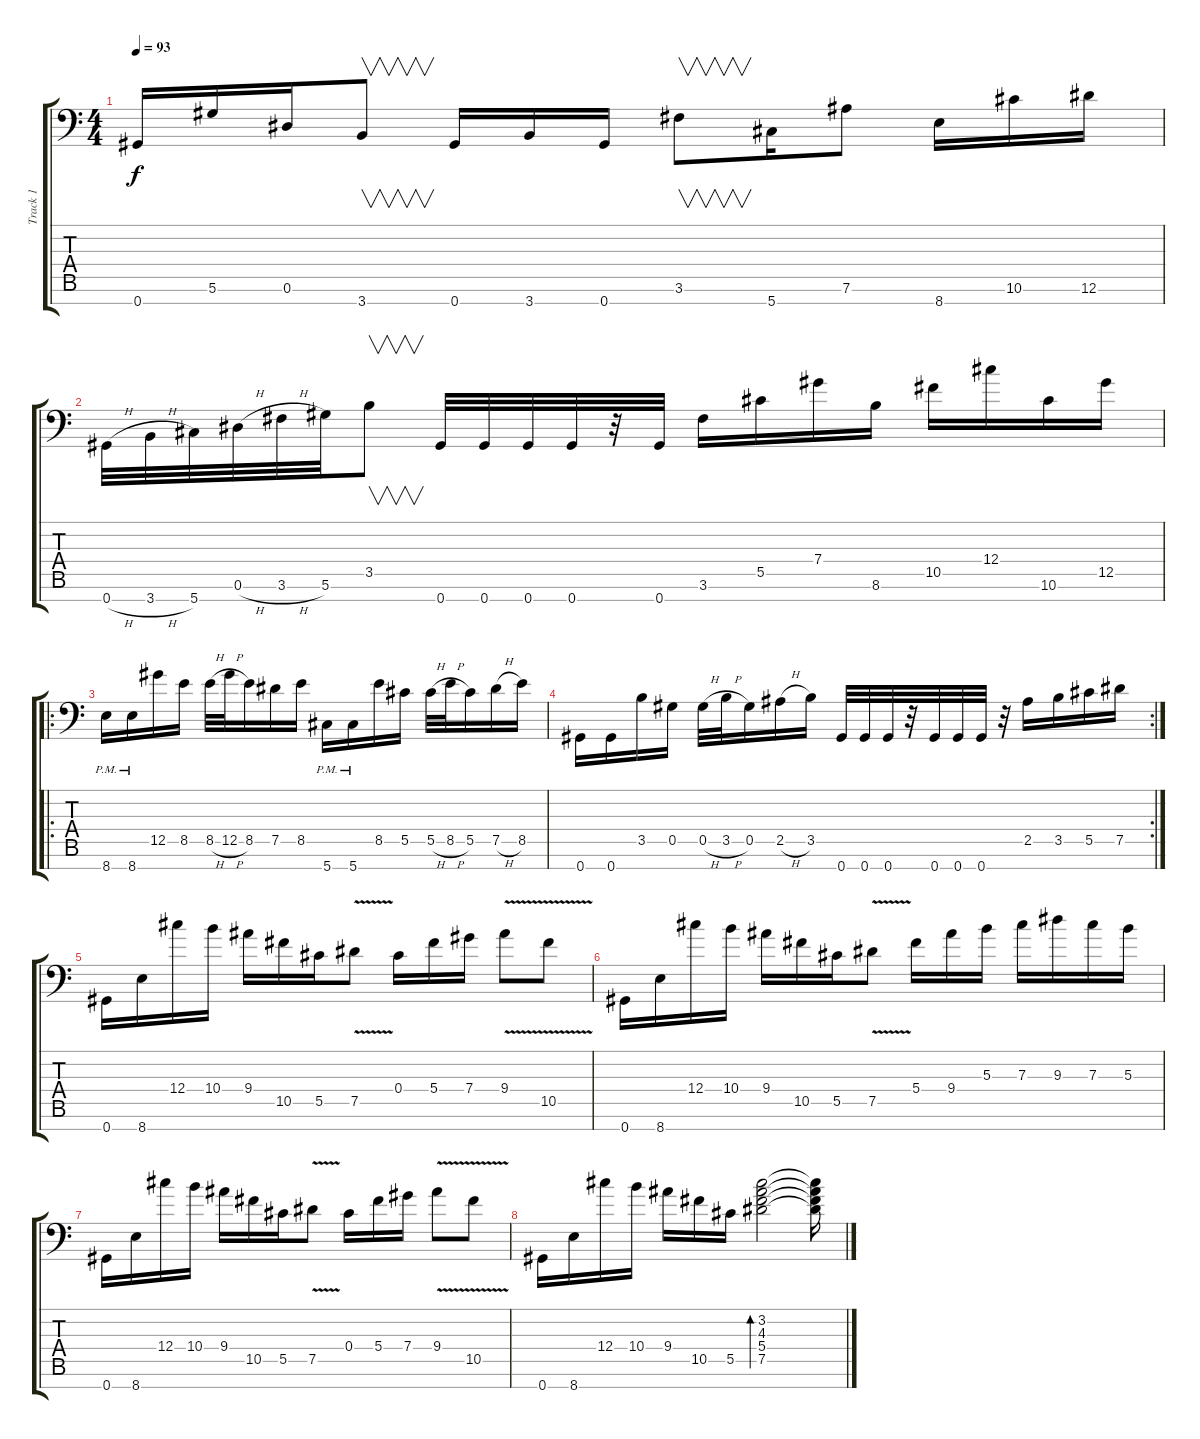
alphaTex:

\track ("Track 1" "Track 1") {instrument distortionguitar}
\staff {score tabs}
\tuning (Eb4 Bb3 Gb3 Db3 Ab2 Eb2 Ab1) {hide}
\ts (4 4)
\tempo 93
\clef f4
\ks c
0.7.16{dy f} 5.6.16 0.6.16 3.7.8{v} 0.7.16 3.7.16 0.7.16 3.6.8{v} 5.7.16 7.6.8 8.7.16 10.6.16 12.6.16 |
0.7{h}.32 3.7{h}.32 5.7.32 0.6{h}.32 3.6{h}.32 5.6.32 3.5.8{v} 0.7.32 0.7.32 0.7.32 0.7.32 r.32 0.7.32 3.6.16 5.5.16 7.4.16 8.6.16 10.5.16 12.4.16 10.6.16 12.5.16 |
\ro
8.7{pm}.16 8.7{pm}.16 12.5.16 8.5.16 8.5{h}.32 12.5{h}.32 8.5.16 7.5.16 8.5.16 5.7{pm}.16 5.7{pm}.16 8.5.16 5.5.16 5.5{h}.32 8.5{h}.32 5.5.16 7.5{h}.16 8.5.16 |
\rc 2
0.7.16 0.7.16 3.5.16 0.5.16 0.5{h}.32 3.5{h}.32 0.5.16 2.5{h}.16 3.5.16 0.7.32 0.7.32 0.7.32 r.32 0.7.32 0.7.32 0.7.32 r.32 2.5.16 3.5.16 5.5.16 7.5.16 |
0.7.16 8.7.16 12.4.16 10.4.16 9.4.16 10.5.16 5.5.16 7.5{v}.8 0.4.16 5.4.16 7.4.16 9.4{v}.8 10.5{v}.8 |
0.7.16 8.7.16 12.4.16 10.4.16 9.4.16 10.5.16 5.5.16 7.5{v}.8 5.4.16 9.4.16 5.3.16 7.3.16 9.3.16 7.3.16 5.3.16 |
0.7.16 8.7.16 12.4.16 10.4.16 9.4.16 10.5.16 5.5.16 7.5{v}.8 0.4.16 5.4.16 7.4.16 9.4{v}.8 10.5{v}.8 |
0.7.16 8.7.16 12.4.16 10.4.16 9.4.16 10.5.16 5.5.16 (3.2 4.3 5.4 7.5).2{bd 120} (3.2{t} 4.3{t} 5.4{t} 7.5{t}).16
